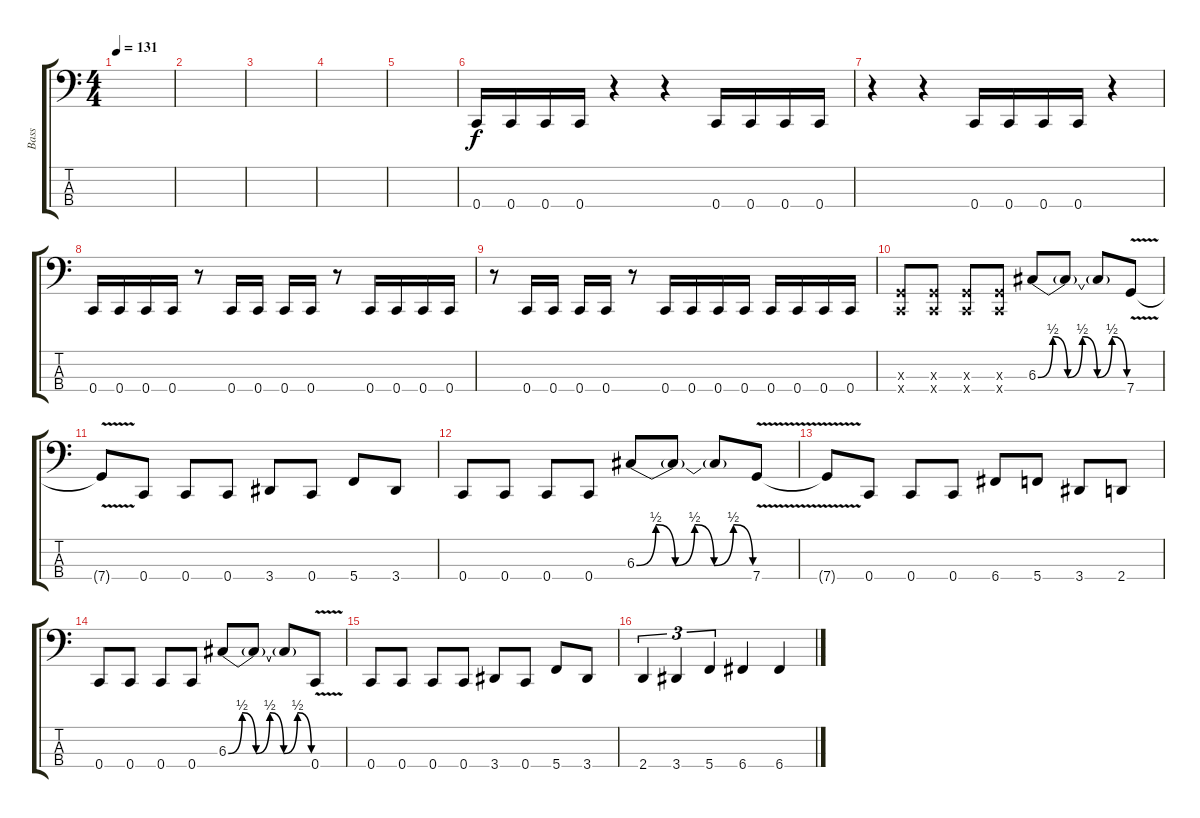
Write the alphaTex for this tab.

\track ("Bass" "Bass") {instrument electricbassfinger}
\staff {score tabs}
\tuning (F2 C2 G1 C1) {hide}
\ts (4 4)
\tempo 131
\clef f4
\ks c
|
|
|
|
|
0.4.16 0.4.16 0.4.16 0.4.16 r.4 r.4 0.4.16 0.4.16 0.4.16 0.4.16 |
r.4 r.4 0.4.16 0.4.16 0.4.16 0.4.16 r.4 |
0.4.16 0.4.16 0.4.16 0.4.16 r.8 0.4.16 0.4.16 0.4.16 0.4.16 r.8 0.4.16 0.4.16 0.4.16 0.4.16 |
r.8 0.4.16 0.4.16 0.4.16 0.4.16 r.8 0.4.16 0.4.16 0.4.16 0.4.16 0.4.16 0.4.16 0.4.16 0.4.16 |
(0.3{x} 0.4{x}).8 (0.3{x} 0.4{x}).8 (0.3{x} 0.4{x}).8 (0.3{x} 0.4{x}).8 6.3{be (custom 0 0 10 2 20 0 30 2 40 0 50 2 60 0)}.8 6.3{t}.8 6.3{t}.8 7.4{v}.8 |
7.4{t}.8 0.4.8 0.4.8 0.4.8 3.4.8 0.4.8 5.4.8 3.4.8 |
0.4.8 0.4.8 0.4.8 0.4.8 6.3{be (custom 0 0 10 2 20 0 30 2 40 0 50 2 60 0)}.8 6.3{t}.8 6.3{t}.8 7.4{v}.8 |
7.4{t}.8 0.4.8 0.4.8 0.4.8 6.4.8 5.4.8 3.4.8 2.4.8 |
0.4.8 0.4.8 0.4.8 0.4.8 6.3{be (custom 0 0 10 2 20 0 30 2 40 0 50 2 60 0)}.8 6.3{t}.8 6.3{t}.8 0.4{v}.8 |
0.4.8 0.4.8 0.4.8 0.4.8 3.4.8 0.4.8 5.4.8 3.4.8 |
2.4.4{tu (3 2)} 3.4.4{tu (3 2)} 5.4.4{tu (3 2)} 6.4.4 6.4.4
